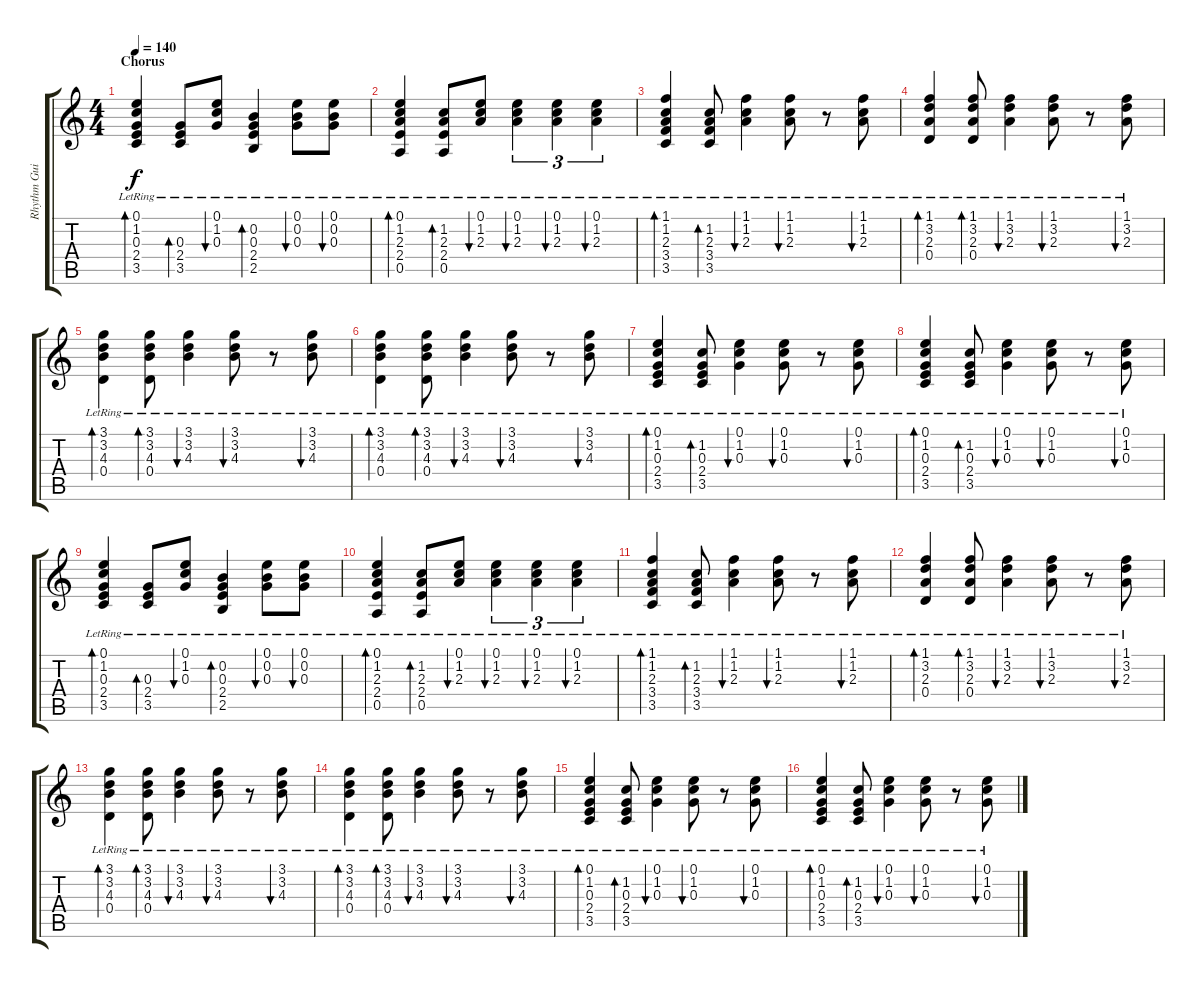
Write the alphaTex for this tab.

\track ("Rhythm Guitar" "Rhythm Gui") {instrument acousticguitarsteel}
\staff {score tabs}
\tuning (E4 B3 G3 D3 A2 E2) {hide}
\ts (4 4)
\section ("" "Chorus")
\tempo 140
\clef g2
\ks c
(0.1{lr} 1.2{lr} 0.3{lr} 2.4{lr} 3.5{lr}).4{bd 240 dy f} (0.3{lr} 2.4{lr} 3.5).8{bd 120} (0.1{lr} 1.2{lr} 0.3{lr}).8{bu 120} (0.2 0.3 2.4{lr} 2.5{lr}).4{bd 240} (0.1{lr} 0.2{lr} 0.3{lr}).8{bu 120} (0.1{lr} 0.2{lr} 0.3{lr}).8{bu 120} |
(0.1{lr} 1.2{lr} 2.3{lr} 2.4{lr} 0.5{lr}).4{bd 120} (1.2{lr} 2.3{lr} 2.4{lr} 0.5{lr}).8{bd 120} (0.1{lr} 1.2{lr} 2.3{lr}).8{bu 120} (0.1{lr} 1.2{lr} 2.3{lr}).4{tu (3 2) bu 120} (0.1{lr} 1.2{lr} 2.3{lr}).4{tu (3 2) bu 120} (0.1{lr} 1.2{lr} 2.3{lr}).4{tu (3 2) bu 120} |
(1.1{lr} 1.2{lr} 2.3{lr} 3.4{lr} 3.5{lr}).4{bd 120} (1.2{lr} 2.3{lr} 3.4{lr} 3.5{lr}).8{bd 120} (1.1{lr} 1.2{lr} 2.3{lr}).4{bu 120} (1.1{lr} 1.2{lr} 2.3{lr}).8{bu 120} r.8 (1.1{lr} 1.2{lr} 2.3{lr}).8{bu 120} |
(1.1{lr} 3.2{lr} 2.3{lr} 0.4{lr}).4{bd 120} (1.1{lr} 3.2{lr} 2.3{lr} 0.4{lr}).8{bd 120} (1.1{lr} 3.2{lr} 2.3{lr}).4{bu 120} (1.1{lr} 3.2{lr} 2.3{lr}).8{bu 120} r.8 (1.1{lr} 3.2{lr} 2.3{lr}).8{bu 120} |
(3.1{lr} 3.2{lr} 4.3{lr} 0.4{lr}).4{bd 120} (3.1{lr} 3.2{lr} 4.3{lr} 0.4{lr}).8{bd 120} (3.1{lr} 3.2{lr} 4.3{lr}).4{bu 120} (3.1{lr} 3.2{lr} 4.3{lr}).8{bu 120} r.8 (3.1{lr} 3.2{lr} 4.3{lr}).8{bu 120} |
(3.1{lr} 3.2{lr} 4.3{lr} 0.4{lr}).4{bd 120} (3.1{lr} 3.2{lr} 4.3{lr} 0.4{lr}).8{bd 120} (3.1{lr} 3.2{lr} 4.3{lr}).4{bu 120} (3.1{lr} 3.2{lr} 4.3{lr}).8{bu 120} r.8 (3.1{lr} 3.2{lr} 4.3{lr}).8{bu 120} |
(0.1{lr} 1.2{lr} 0.3{lr} 2.4{lr} 3.5{lr}).4{bd 120} (1.2{lr} 0.3{lr} 2.4{lr} 3.5{lr}).8{bd 120} (0.1{lr} 1.2{lr} 0.3{lr}).4{bu 120} (0.1{lr} 1.2{lr} 0.3{lr}).8{bu 120} r.8 (0.1{lr} 1.2{lr} 0.3{lr}).8{bu 120} |
(0.1{lr} 1.2{lr} 0.3{lr} 2.4{lr} 3.5{lr}).4{bd 120} (1.2{lr} 0.3{lr} 2.4{lr} 3.5{lr}).8{bd 120} (0.1{lr} 1.2{lr} 0.3{lr}).4{bu 120} (0.1{lr} 1.2{lr} 0.3{lr}).8{bu 120} r.8 (0.1{lr} 1.2{lr} 0.3{lr}).8{bu 120} |
(0.1{lr} 1.2{lr} 0.3{lr} 2.4{lr} 3.5{lr}).4{bd 240} (0.3{lr} 2.4{lr} 3.5).8{bd 120} (0.1{lr} 1.2{lr} 0.3{lr}).8{bu 120} (0.2 0.3 2.4{lr} 2.5{lr}).4{bd 240} (0.1{lr} 0.2{lr} 0.3{lr}).8{bu 120} (0.1{lr} 0.2{lr} 0.3{lr}).8{bu 120} |
(0.1{lr} 1.2{lr} 2.3{lr} 2.4{lr} 0.5{lr}).4{bd 120} (1.2{lr} 2.3{lr} 2.4{lr} 0.5{lr}).8{bd 120} (0.1{lr} 1.2{lr} 2.3{lr}).8{bu 120} (0.1{lr} 1.2{lr} 2.3{lr}).4{tu (3 2) bu 120} (0.1{lr} 1.2{lr} 2.3{lr}).4{tu (3 2) bu 120} (0.1{lr} 1.2{lr} 2.3{lr}).4{tu (3 2) bu 120} |
(1.1{lr} 1.2{lr} 2.3{lr} 3.4{lr} 3.5{lr}).4{bd 120} (1.2{lr} 2.3{lr} 3.4{lr} 3.5{lr}).8{bd 120} (1.1{lr} 1.2{lr} 2.3{lr}).4{bu 120} (1.1{lr} 1.2{lr} 2.3{lr}).8{bu 120} r.8 (1.1{lr} 1.2{lr} 2.3{lr}).8{bu 120} |
(1.1{lr} 3.2{lr} 2.3{lr} 0.4{lr}).4{bd 120} (1.1{lr} 3.2{lr} 2.3{lr} 0.4{lr}).8{bd 120} (1.1{lr} 3.2{lr} 2.3{lr}).4{bu 120} (1.1{lr} 3.2{lr} 2.3{lr}).8{bu 120} r.8 (1.1{lr} 3.2{lr} 2.3{lr}).8{bu 120} |
(3.1{lr} 3.2{lr} 4.3{lr} 0.4{lr}).4{bd 120} (3.1{lr} 3.2{lr} 4.3{lr} 0.4{lr}).8{bd 120} (3.1{lr} 3.2{lr} 4.3{lr}).4{bu 120} (3.1{lr} 3.2{lr} 4.3{lr}).8{bu 120} r.8 (3.1{lr} 3.2{lr} 4.3{lr}).8{bu 120} |
(3.1{lr} 3.2{lr} 4.3{lr} 0.4{lr}).4{bd 120} (3.1{lr} 3.2{lr} 4.3{lr} 0.4{lr}).8{bd 120} (3.1{lr} 3.2{lr} 4.3{lr}).4{bu 120} (3.1{lr} 3.2{lr} 4.3{lr}).8{bu 120} r.8 (3.1{lr} 3.2{lr} 4.3{lr}).8{bu 120} |
(0.1{lr} 1.2{lr} 0.3{lr} 2.4{lr} 3.5{lr}).4{bd 120} (1.2{lr} 0.3{lr} 2.4{lr} 3.5{lr}).8{bd 120} (0.1{lr} 1.2{lr} 0.3{lr}).4{bu 120} (0.1{lr} 1.2{lr} 0.3{lr}).8{bu 120} r.8 (0.1{lr} 1.2{lr} 0.3{lr}).8{bu 120} |
(0.1{lr} 1.2{lr} 0.3{lr} 2.4{lr} 3.5{lr}).4{bd 120} (1.2{lr} 0.3{lr} 2.4{lr} 3.5{lr}).8{bd 120} (0.1{lr} 1.2{lr} 0.3{lr}).4{bu 120} (0.1{lr} 1.2{lr} 0.3{lr}).8{bu 120} r.8 (0.1{lr} 1.2{lr} 0.3{lr}).8{bu 120}
